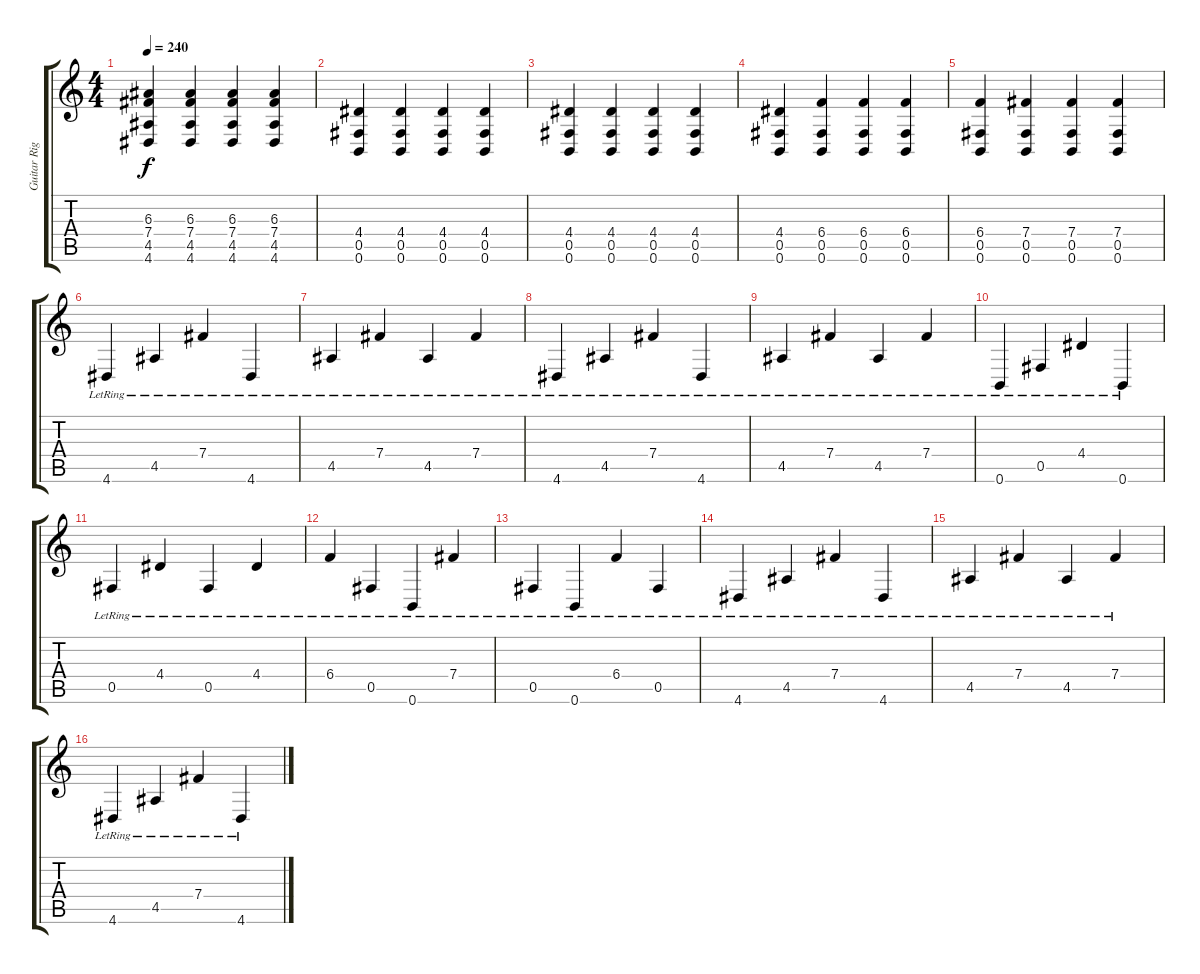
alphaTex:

\track ("Guitar Right" "Guitar Rig") {instrument overdrivenguitar}
\staff {score tabs}
\tuning (Db4 Ab3 E3 B2 Gb2 B1) {hide}
\ts (4 4)
\tempo 240
\clef g2
\ks c
(6.3 7.4 4.5 4.6).4{dy f} (6.3 7.4 4.5 4.6).4 (6.3 7.4 4.5 4.6).4 (6.3 7.4 4.5 4.6).4 |
(4.4 0.5 0.6).4 (4.4 0.5 0.6).4 (4.4 0.5 0.6).4 (4.4 0.5 0.6).4 |
(4.4 0.5 0.6).4 (4.4 0.5 0.6).4 (4.4 0.5 0.6).4 (4.4 0.5 0.6).4 |
(4.4 0.5 0.6).4 (6.4 0.5 0.6).4 (6.4 0.5 0.6).4 (6.4 0.5 0.6).4 |
(6.4 0.5 0.6).4 (7.4 0.5 0.6).4 (7.4 0.5 0.6).4 (7.4 0.5 0.6).4 |
4.6{lr}.4 4.5{lr}.4 7.4{lr}.4 4.6{lr}.4 |
4.5{lr}.4 7.4{lr}.4 4.5{lr}.4 7.4{lr}.4 |
4.6{lr}.4 4.5{lr}.4 7.4{lr}.4 4.6{lr}.4 |
4.5{lr}.4 7.4{lr}.4 4.5{lr}.4 7.4{lr}.4 |
0.6{lr}.4 0.5{lr}.4 4.4{lr}.4 0.6{lr}.4 |
0.5{lr}.4 4.4{lr}.4 0.5{lr}.4 4.4{lr}.4 |
6.4{lr}.4 0.5{lr}.4 0.6{lr}.4 7.4{lr}.4 |
0.5{lr}.4 0.6{lr}.4 6.4{lr}.4 0.5{lr}.4 |
4.6{lr}.4 4.5{lr}.4 7.4{lr}.4 4.6{lr}.4 |
4.5{lr}.4 7.4{lr}.4 4.5{lr}.4 7.4{lr}.4 |
4.6{lr}.4 4.5{lr}.4 7.4{lr}.4 4.6{lr}.4
